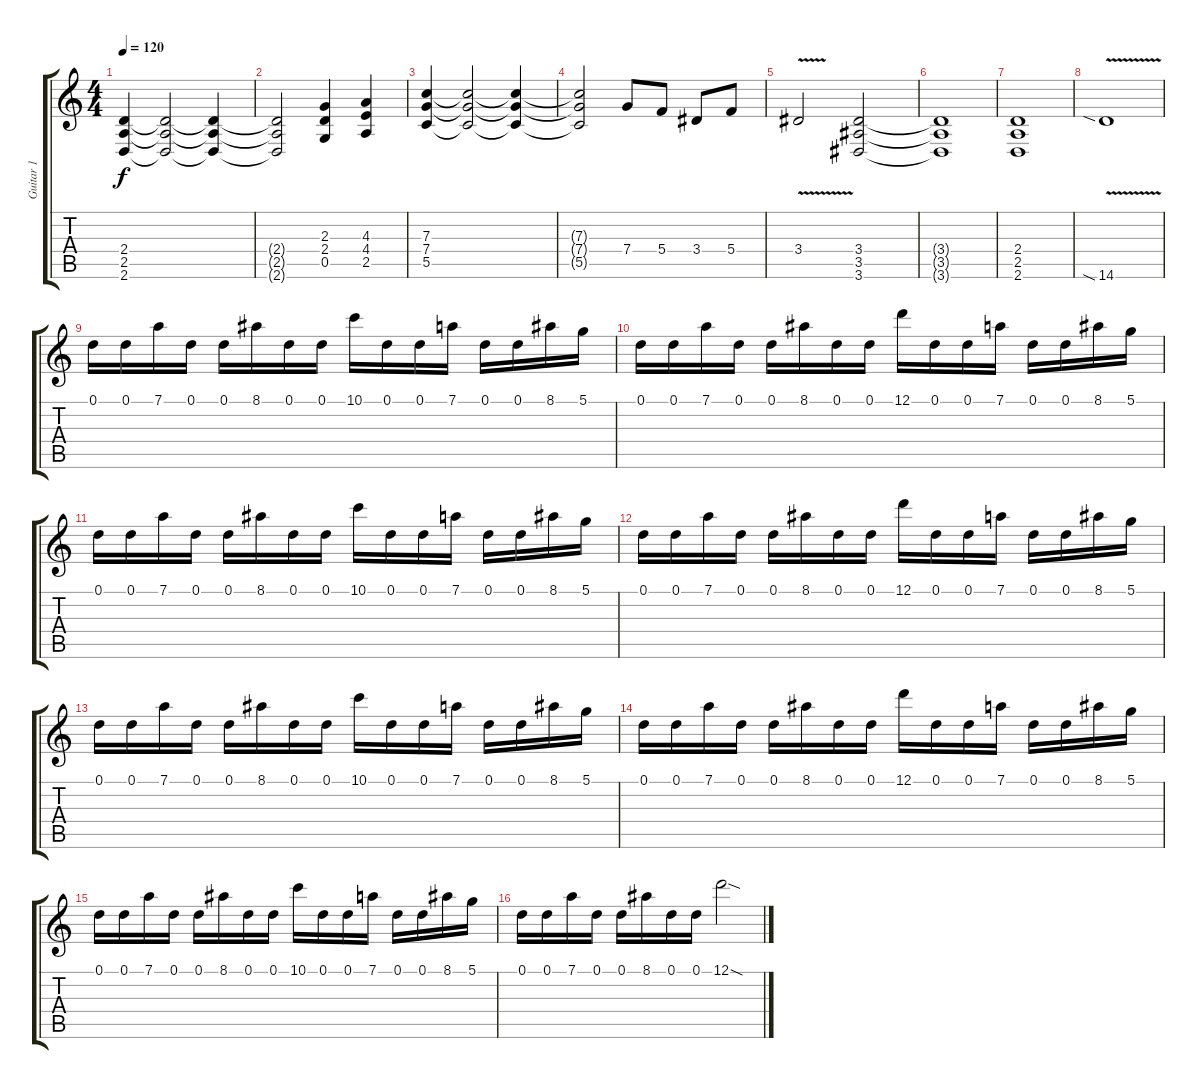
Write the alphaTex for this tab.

\track ("Guitar 1" "Guitar 1") {instrument distortionguitar}
\staff {score tabs}
\tuning (D4 A3 F3 C3 G2 C2) {hide}
\ts (4 4)
\tempo 120
\clef g2
\ks c
(2.4 2.5 2.6).4{dy f} (2.4{t} 2.5{t} 2.6{t}).2 (2.4{t} 2.5{t} 2.6{t}).4 |
(2.4{t} 2.5{t} 2.6{t}).2 (2.3 2.4 0.5).4 (4.3 4.4 2.5).4 |
(7.3 7.4 5.5).4 (7.3{t} 7.4{t} 5.5{t}).2 (7.3{t} 7.4{t} 5.5{t}).4 |
(7.3{t} 7.4{t} 5.5{t}).2 7.4.8 5.4.8 3.4.8 5.4.8 |
3.4{v}.2 (3.4 3.5 3.6).2 |
(3.4{t} 3.5{t} 3.6{t}).1 |
(2.4 2.5 2.6).1 |
14.6{v sia}.1 |
0.1.16{volume 13 balance 8} 0.1.16 7.1.16 0.1.16 0.1.16 8.1.16 0.1.16 0.1.16 10.1.16 0.1.16 0.1.16 7.1.16 0.1.16 0.1.16 8.1.16 5.1.16 |
0.1.16 0.1.16 7.1.16 0.1.16 0.1.16 8.1.16 0.1.16 0.1.16 12.1.16 0.1.16 0.1.16 7.1.16 0.1.16 0.1.16 8.1.16 5.1.16 |
0.1.16 0.1.16 7.1.16 0.1.16 0.1.16 8.1.16 0.1.16 0.1.16 10.1.16 0.1.16 0.1.16 7.1.16 0.1.16 0.1.16 8.1.16 5.1.16 |
0.1.16 0.1.16 7.1.16 0.1.16 0.1.16 8.1.16 0.1.16 0.1.16 12.1.16 0.1.16 0.1.16 7.1.16 0.1.16 0.1.16 8.1.16 5.1.16 |
0.1.16 0.1.16 7.1.16 0.1.16 0.1.16 8.1.16 0.1.16 0.1.16 10.1.16 0.1.16 0.1.16 7.1.16 0.1.16 0.1.16 8.1.16 5.1.16 |
0.1.16 0.1.16 7.1.16 0.1.16 0.1.16 8.1.16 0.1.16 0.1.16 12.1.16 0.1.16 0.1.16 7.1.16 0.1.16 0.1.16 8.1.16 5.1.16 |
0.1.16 0.1.16 7.1.16 0.1.16 0.1.16 8.1.16 0.1.16 0.1.16 10.1.16 0.1.16 0.1.16 7.1.16 0.1.16 0.1.16 8.1.16 5.1.16 |
0.1.16 0.1.16 7.1.16 0.1.16 0.1.16 8.1.16 0.1.16 0.1.16 12.1{sod}.2
